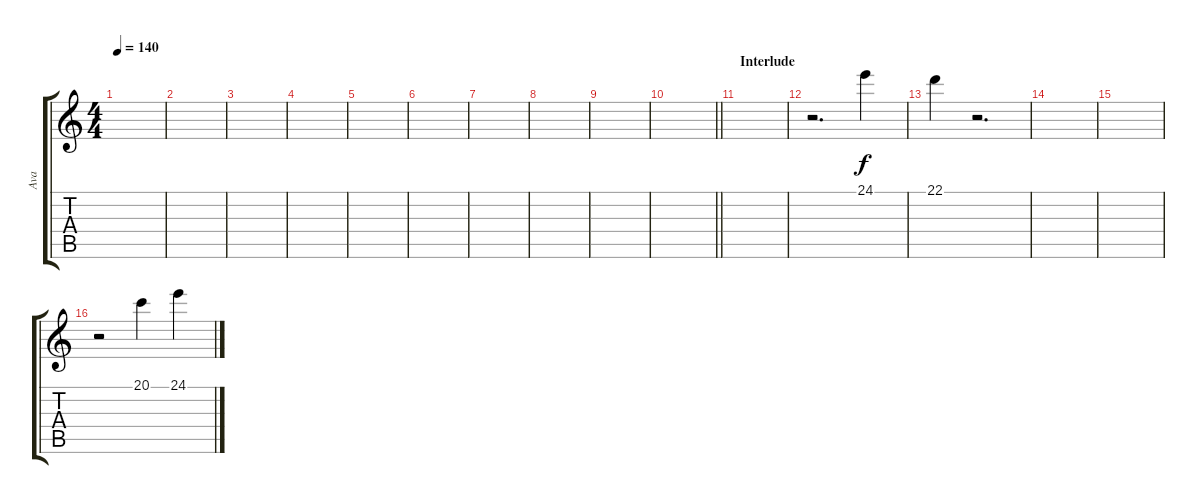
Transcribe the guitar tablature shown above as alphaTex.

\track ("Ava" "Ava") {instrument glockenspiel}
\staff {score tabs}
\tuning (E4 B3 G3 D3 A2 E2) {hide}
\ts (4 4)
\tempo 140
\clef g2
\ks c
|
|
|
|
|
|
|
|
|
\barLineRight lightlight
|
\section ("" "Interlude")
|
r.2{d} 24.1.4 |
22.1.4 r.2{d} |
|
|
r.2 20.1.4 24.1.4
